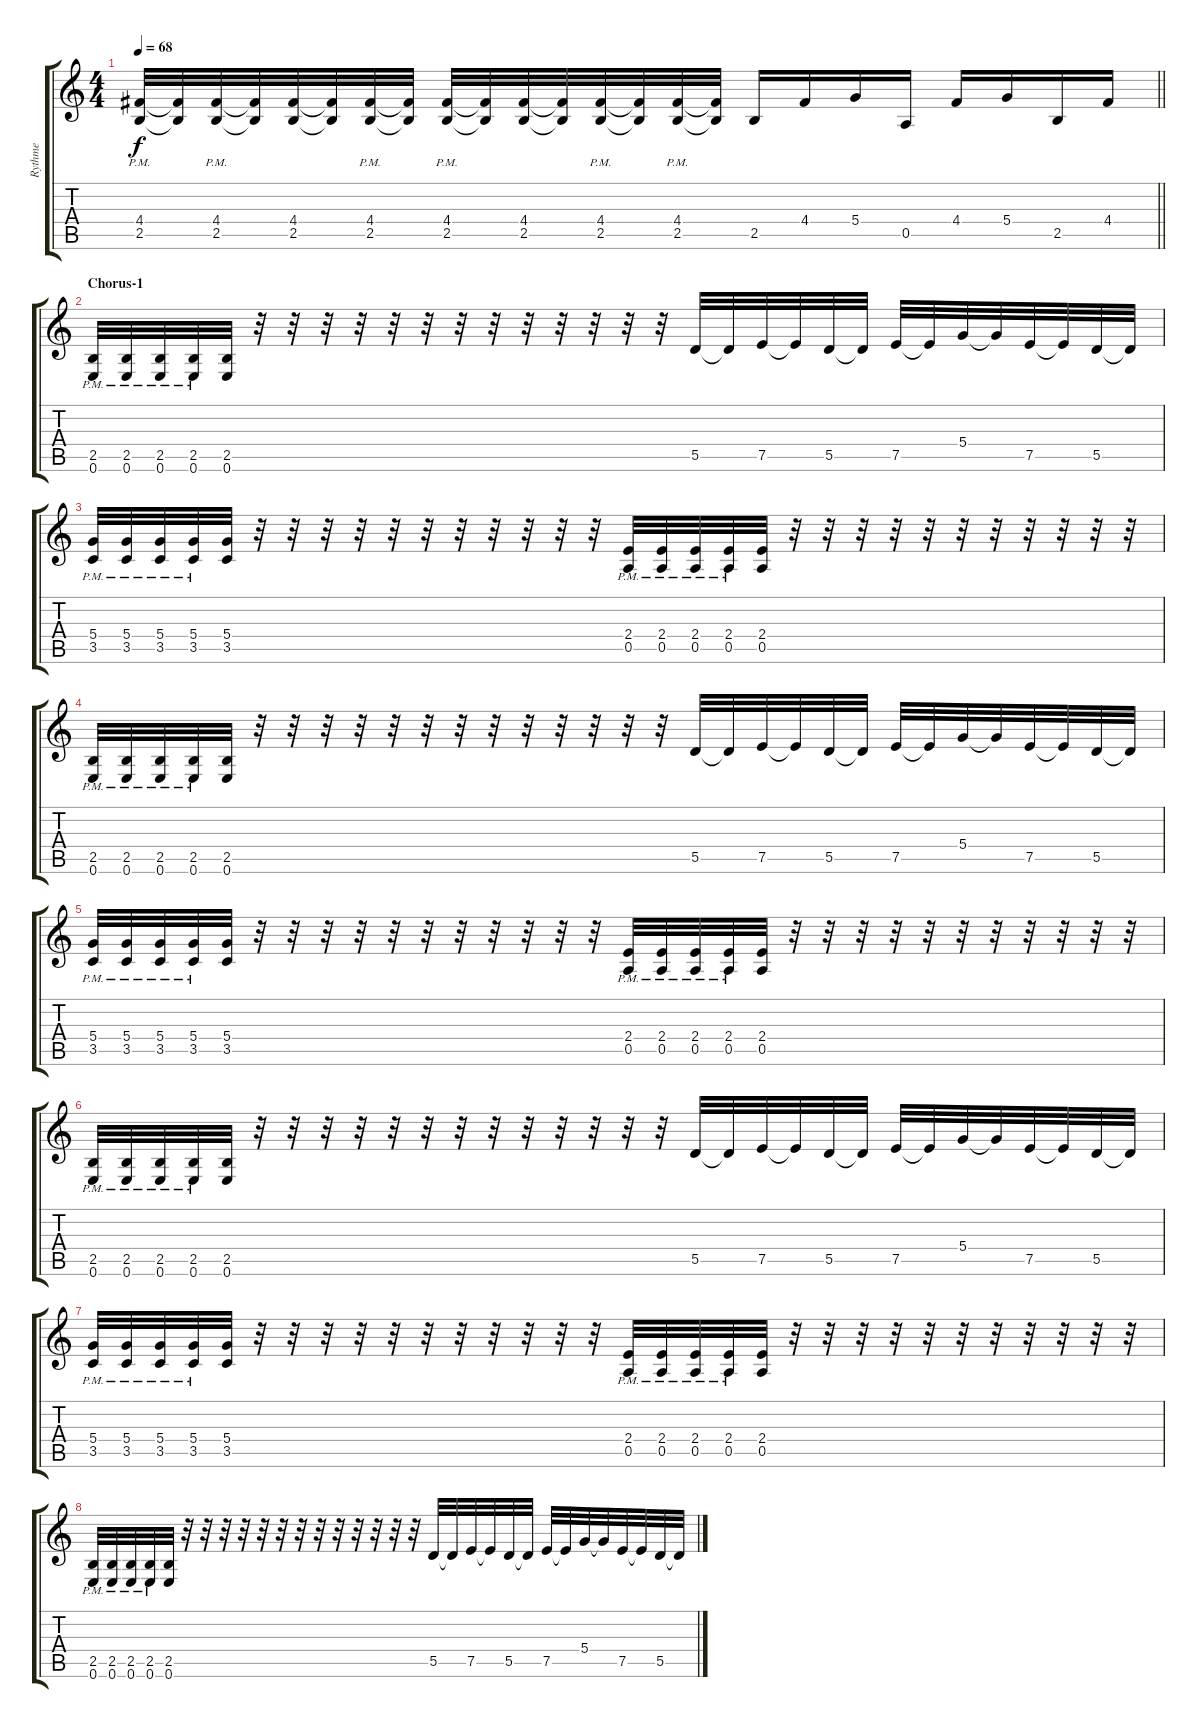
\track ("Rythme" "Rythme") {instrument distortionguitar}
\staff {score tabs}
\tuning (E4 B3 G3 D3 A2 E2) {hide}
\ts (4 4)
\tempo 68
\clef g2
\barLineRight lightlight
\ks c
(4.4{pm} 2.5{pm}).32{dy f} (4.4{t} 2.5{t}).32 (4.4{pm} 2.5{pm}).32 (4.4{t} 2.5{t}).32 (4.4 2.5).32 (4.4{t} 2.5{t}).32 (4.4{pm} 2.5{pm}).32 (4.4{t} 2.5{t}).32 (4.4{pm} 2.5{pm}).32 (4.4{t} 2.5{t}).32 (4.4 2.5).32 (4.4{t} 2.5{t}).32 (4.4{pm} 2.5{pm}).32 (4.4{t} 2.5{t}).32 (4.4{pm} 2.5{pm}).32 (4.4{t} 2.5{t}).32 2.5.16 4.4.16 5.4.16 0.5.16 4.4.16 5.4.16 2.5.16 4.4.16 |
\section ("" "Chorus-1")
(2.5{pm} 0.6{pm}).32 (2.5{pm} 0.6{pm}).32 (2.5{pm} 0.6{pm}).32 (2.5{pm} 0.6{pm}).32 (2.5 0.6).32 r.32 r.32 r.32 r.32 r.32 r.32 r.32 r.32 r.32 r.32 r.32 r.32 r.32 5.5.32 5.5{t}.32 7.5.32 7.5{t}.32 5.5.32 5.5{t}.32 7.5.32 7.5{t}.32 5.4.32 5.4{t}.32 7.5.32 7.5{t}.32 5.5.32 5.5{t}.32 |
(5.4{pm} 3.5{pm}).32 (5.4{pm} 3.5{pm}).32 (5.4{pm} 3.5{pm}).32 (5.4{pm} 3.5{pm}).32 (5.4 3.5).32 r.32 r.32 r.32 r.32 r.32 r.32 r.32 r.32 r.32 r.32 r.32 (2.4{pm} 0.5{pm}).32 (2.4{pm} 0.5{pm}).32 (2.4{pm} 0.5{pm}).32 (2.4{pm} 0.5{pm}).32 (2.4 0.5).32 r.32 r.32 r.32 r.32 r.32 r.32 r.32 r.32 r.32 r.32 r.32 |
(2.5{pm} 0.6{pm}).32 (2.5{pm} 0.6{pm}).32 (2.5{pm} 0.6{pm}).32 (2.5{pm} 0.6{pm}).32 (2.5 0.6).32 r.32 r.32 r.32 r.32 r.32 r.32 r.32 r.32 r.32 r.32 r.32 r.32 r.32 5.5.32 5.5{t}.32 7.5.32 7.5{t}.32 5.5.32 5.5{t}.32 7.5.32 7.5{t}.32 5.4.32 5.4{t}.32 7.5.32 7.5{t}.32 5.5.32 5.5{t}.32 |
(5.4{pm} 3.5{pm}).32 (5.4{pm} 3.5{pm}).32 (5.4{pm} 3.5{pm}).32 (5.4{pm} 3.5{pm}).32 (5.4 3.5).32 r.32 r.32 r.32 r.32 r.32 r.32 r.32 r.32 r.32 r.32 r.32 (2.4{pm} 0.5{pm}).32 (2.4{pm} 0.5{pm}).32 (2.4{pm} 0.5{pm}).32 (2.4{pm} 0.5{pm}).32 (2.4 0.5).32 r.32 r.32 r.32 r.32 r.32 r.32 r.32 r.32 r.32 r.32 r.32 |
(2.5{pm} 0.6{pm}).32 (2.5{pm} 0.6{pm}).32 (2.5{pm} 0.6{pm}).32 (2.5{pm} 0.6{pm}).32 (2.5 0.6).32 r.32 r.32 r.32 r.32 r.32 r.32 r.32 r.32 r.32 r.32 r.32 r.32 r.32 5.5.32 5.5{t}.32 7.5.32 7.5{t}.32 5.5.32 5.5{t}.32 7.5.32 7.5{t}.32 5.4.32 5.4{t}.32 7.5.32 7.5{t}.32 5.5.32 5.5{t}.32 |
(5.4{pm} 3.5{pm}).32 (5.4{pm} 3.5{pm}).32 (5.4{pm} 3.5{pm}).32 (5.4{pm} 3.5{pm}).32 (5.4 3.5).32 r.32 r.32 r.32 r.32 r.32 r.32 r.32 r.32 r.32 r.32 r.32 (2.4{pm} 0.5{pm}).32 (2.4{pm} 0.5{pm}).32 (2.4{pm} 0.5{pm}).32 (2.4{pm} 0.5{pm}).32 (2.4 0.5).32 r.32 r.32 r.32 r.32 r.32 r.32 r.32 r.32 r.32 r.32 r.32 |
(2.5{pm} 0.6{pm}).32 (2.5{pm} 0.6{pm}).32 (2.5{pm} 0.6{pm}).32 (2.5{pm} 0.6{pm}).32 (2.5 0.6).32 r.32 r.32 r.32 r.32 r.32 r.32 r.32 r.32 r.32 r.32 r.32 r.32 r.32 5.5.32 5.5{t}.32 7.5.32 7.5{t}.32 5.5.32 5.5{t}.32 7.5.32 7.5{t}.32 5.4.32 5.4{t}.32 7.5.32 7.5{t}.32 5.5.32 5.5{t}.32
